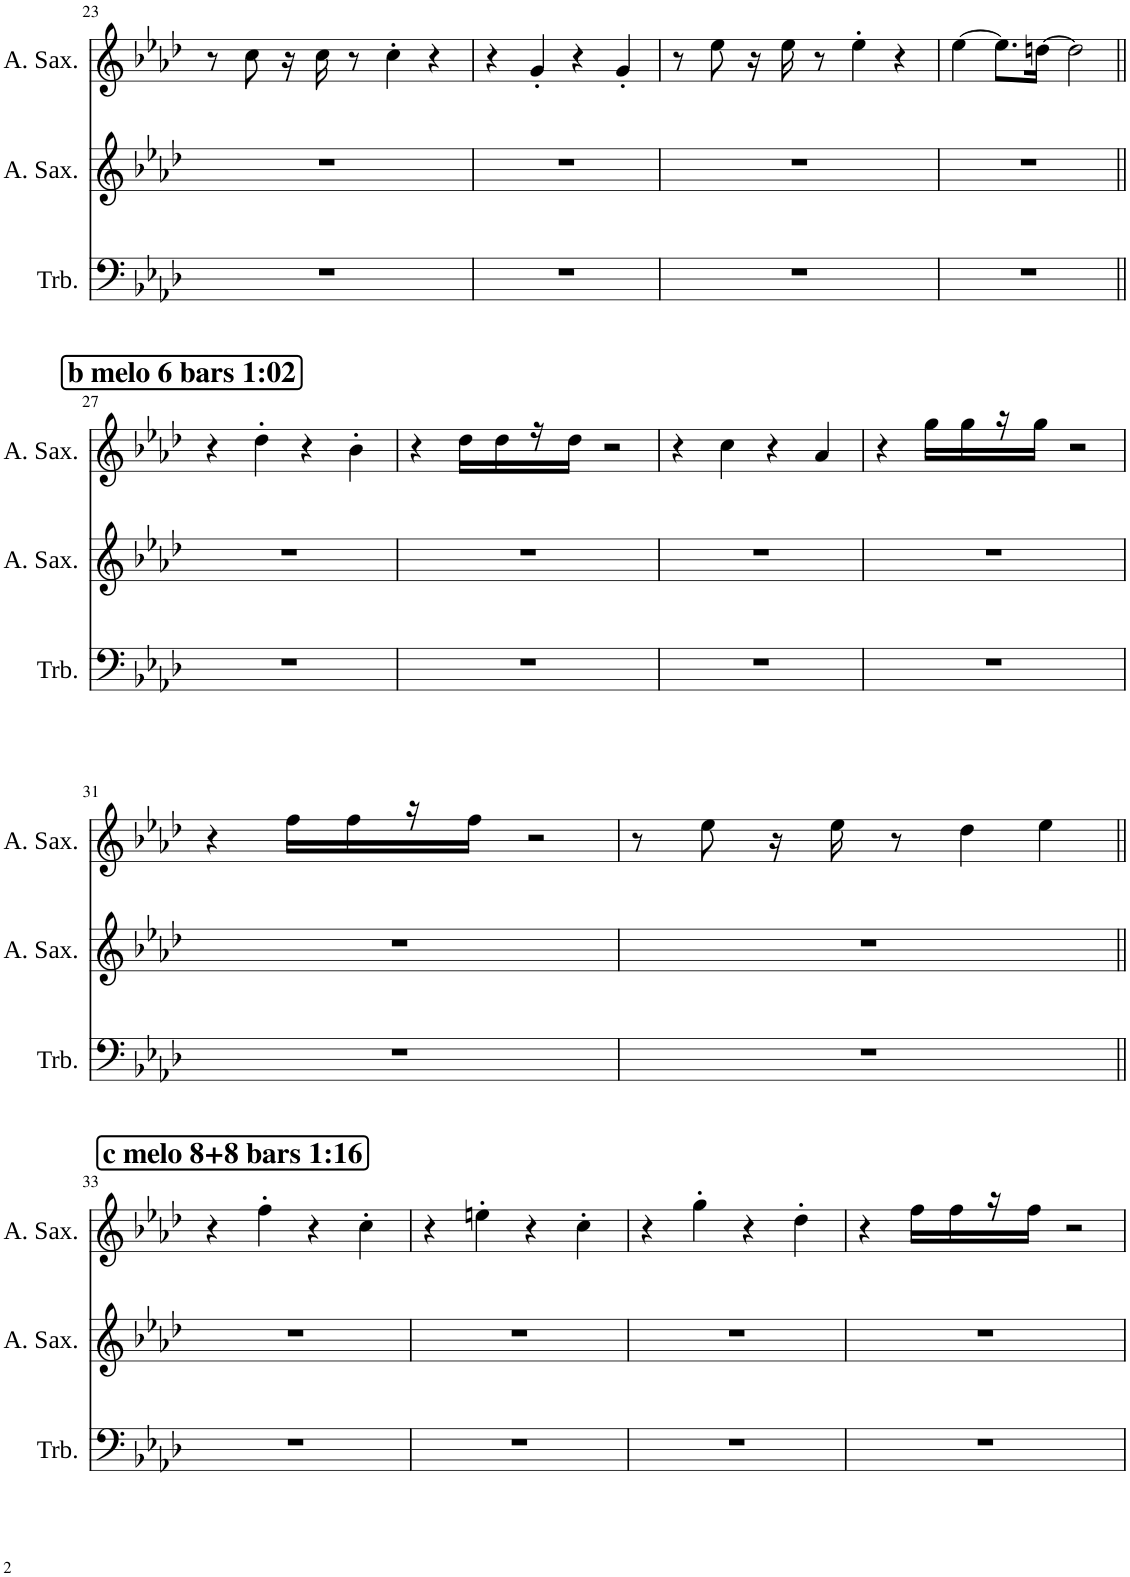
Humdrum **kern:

**kern	**kern	**kern
*part3	*part2	*part1
*staff3	*staff2	*staff1
*I"Trombone	*I"Alto Saxophone	*I"Alto Saxophone
*I'Trb.	*I'A. Sax.	*I'A. Sax.
!!LO:PB:g=z
*clefF4	*clefG2	*clefG2
*	*ITrd5c9	*ITrd5c9
*k[b-e-a-d-]	*k[b-e-a-d-]	*k[b-e-a-d-]
*M4/4	*M4/4	*
=23	=23	=23
1r	1r	8r
.	.	8cc\
.	.	16r
.	.	16cc\
.	.	8r
.	.	4cc'\
.	.	4r
=24	=24	=24
1r	1r	4r
.	.	4g'/
.	.	4r
.	.	4g'/
=25	=25	=25
1r	1r	8r
.	.	8ee-\
.	.	16r
.	.	16ee-\
.	.	8r
.	.	4ee-'\
.	.	4r
=26	=26	=26
1r	1r	[4ee-\
.	.	8.ee-\L]
.	.	[16ddn\Jk
.	.	2dd\]
!!LO:LB:g=z
!!LO:REH:place=s1:a:B:cj:fs=14:t=b melo 6 bars 1&colon;02
=27||	=27||	=27||
1r	1r	4r
.	.	4dd-'\
.	.	4r
.	.	4b-'\
=28	=28	=28
1r	1r	4r
.	.	16dd-\LL
.	.	16dd-\
.	.	16r
.	.	16dd-\JJ
.	.	2r
=29	=29	=29
1r	1r	4r
.	.	4cc\
.	.	4r
.	.	4a-/
=30	=30	=30
1r	1r	4r
.	.	16gg\LL
.	.	16gg\
.	.	16r
.	.	16gg\JJ
.	.	2r
!!LO:LB:g=z
=31	=31	=31
1r	1r	4r
.	.	16ff\LL
.	.	16ff\
.	.	16r
.	.	16ff\JJ
.	.	2r
=32	=32	=32
1r	1r	8r
.	.	8ee-\
.	.	16r
.	.	16ee-\
.	.	8r
.	.	4dd-\
.	.	4ee-\
!!LO:LB:g=z
!!LO:REH:place=s1:a:B:cj:fs=14:t=c melo 8+8 bars 1&colon;16
=33||	=33||	=33||
1r	1r	4r
.	.	4ff'\
.	.	4r
.	.	4cc'\
=34	=34	=34
1r	1r	4r
.	.	4een'\
.	.	4r
.	.	4cc'\
=35	=35	=35
1r	1r	4r
.	.	4gg'\
.	.	4r
.	.	4dd-'\
=36	=36	=36
1r	1r	4r
.	.	16ff\LL
.	.	16ff\
.	.	16r
.	.	16ff\JJ
.	.	2r
=	=	=
*-	*-	*-
